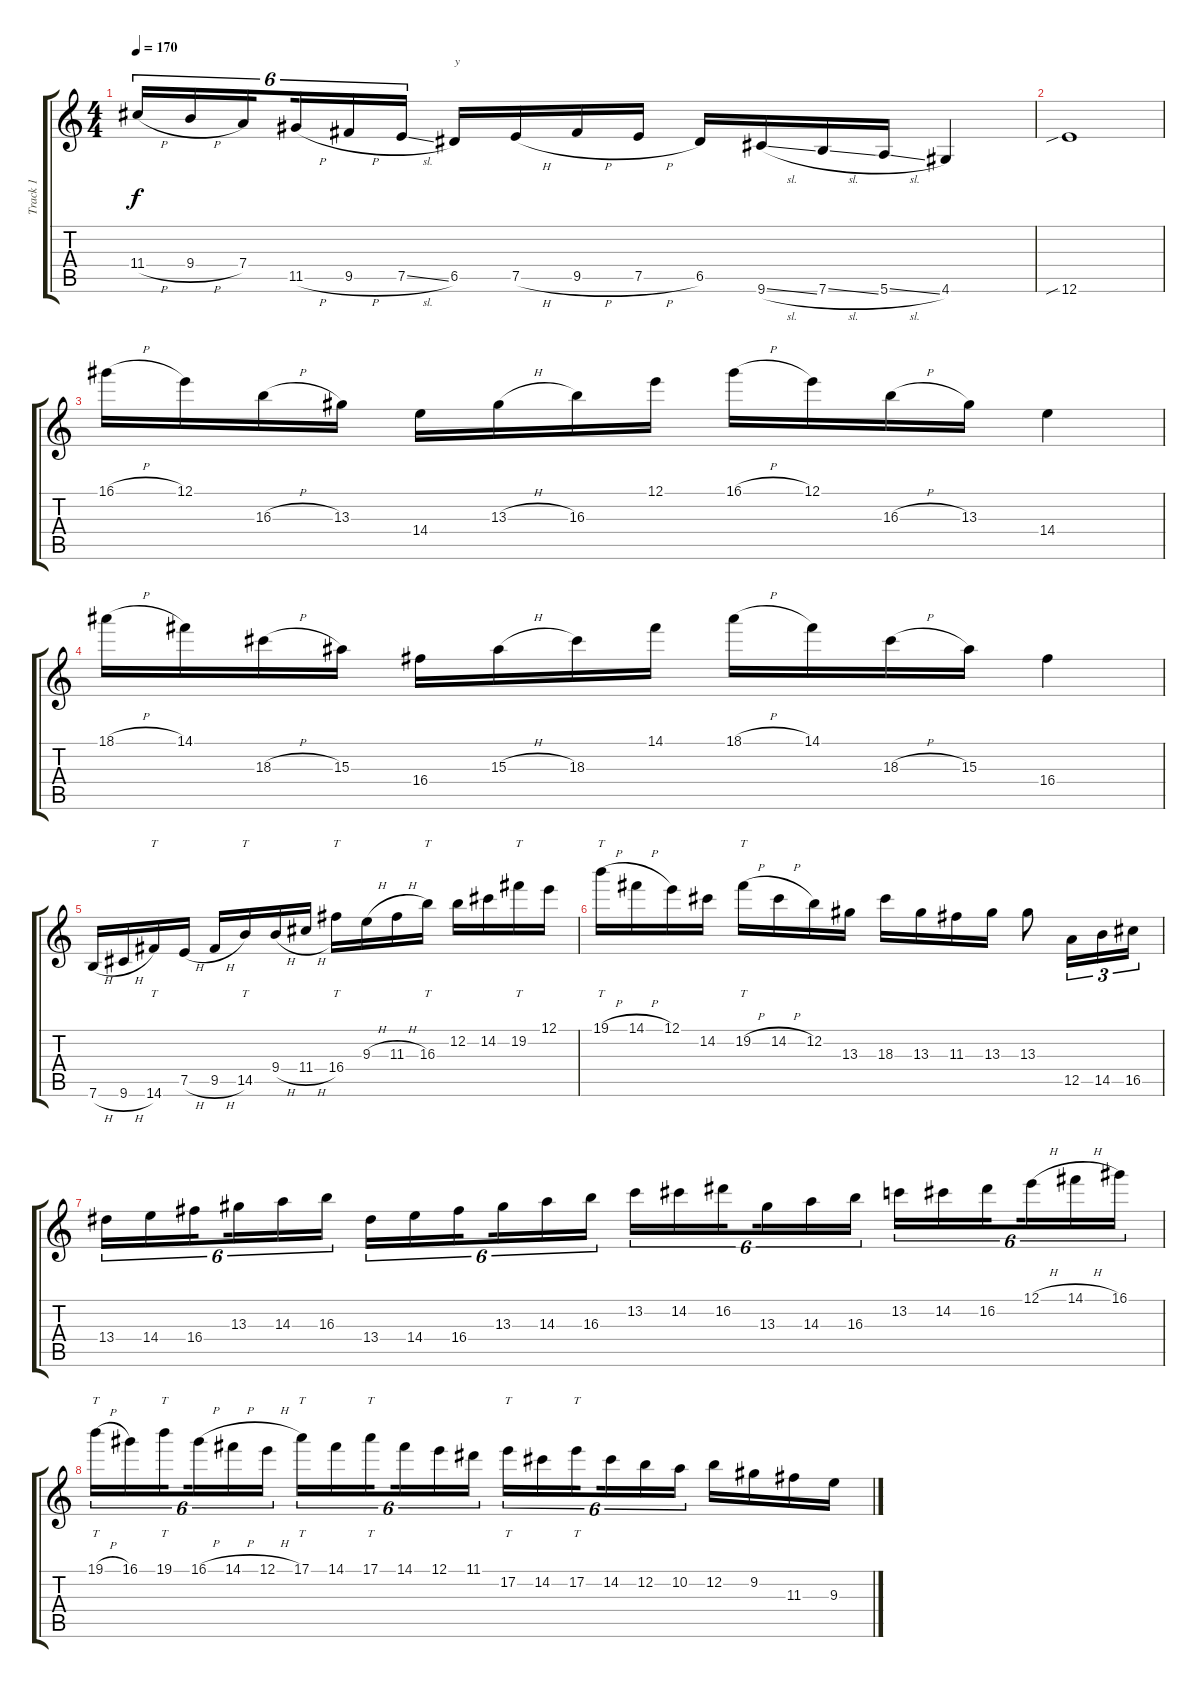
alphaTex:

\track ("Track 1" "Track 1") {instrument overdrivenguitar}
\staff {score tabs}
\tuning (E4 B3 G3 D3 A2 E2) {hide}
\ts (4 4)
\tempo 170
\clef g2
\ks c
11.4{h}.16{tu (6 4) dy f} 9.4{h}.16{tu (6 4)} 7.4.16{tu (6 4) beam splitsecondary} 11.5{h}.16{tu (6 4)} 9.5{h}.16{tu (6 4)} 7.5{sl}.16{tu (6 4)} 6.5.16{txt "y"} 7.5{h}.16 9.5{h}.16 7.5{h}.16 6.5.16 9.6{sl}.16 7.6{sl}.16 5.6{sl}.16 4.6.4 |
12.6{sib}.1 |
16.1{h}.16 12.1.16 16.3{h}.16 13.3.16 14.4.16 13.3{h}.16 16.3.16 12.1.16 16.1{h}.16 12.1.16 16.3{h}.16 13.3.16 14.4.4 |
18.1{h}.16 14.1.16 18.3{h}.16 15.3.16 16.4.16 15.3{h}.16 18.3.16 14.1.16 18.1{h}.16 14.1.16 18.3{h}.16 15.3.16 16.4.4 |
7.6{h}.16 9.6{h}.16 14.6.16{tt} 7.5{h}.16 9.5{h}.16 14.5.16{tt} 9.4{h}.16 11.4{h}.16 16.4.16{tt} 9.3{h}.16 11.3{h}.16 16.3.16{tt} 12.2.16 14.2.16 19.2.16{tt} 12.1.16 |
19.1{h}.16{tt} 14.1{h}.16 12.1.16 14.2.16 19.2{h}.16{tt} 14.2{h}.16 12.2.16 13.3.16 18.3.16 13.3.16 11.3.16 13.3.16 13.3.8 12.5.16{tu (3 2)} 14.5.16{tu (3 2)} 16.5.16{tu (3 2)} |
13.4.16{tu (6 4)} 14.4.16{tu (6 4)} 16.4.16{tu (6 4) beam splitsecondary} 13.3.16{tu (6 4)} 14.3.16{tu (6 4)} 16.3.16{tu (6 4)} 13.4.16{tu (6 4)} 14.4.16{tu (6 4)} 16.4.16{tu (6 4) beam splitsecondary} 13.3.16{tu (6 4)} 14.3.16{tu (6 4)} 16.3.16{tu (6 4)} 13.2.16{tu (6 4)} 14.2.16{tu (6 4)} 16.2.16{tu (6 4) beam splitsecondary} 13.3.16{tu (6 4)} 14.3.16{tu (6 4)} 16.3.16{tu (6 4)} 13.2.16{tu (6 4)} 14.2.16{tu (6 4)} 16.2.16{tu (6 4) beam splitsecondary} 12.1{h}.16{tu (6 4)} 14.1{h}.16{tu (6 4)} 16.1.16{tu (6 4)} |
19.1{h}.16{tt tu (6 4)} 16.1.16{tu (6 4)} 19.1.16{tt tu (6 4) beam splitsecondary} 16.1{h}.16{tu (6 4)} 14.1{h}.16{tu (6 4)} 12.1{h}.16{tu (6 4)} 17.1.16{tt tu (6 4)} 14.1.16{tu (6 4)} 17.1.16{tt tu (6 4) beam splitsecondary} 14.1.16{tu (6 4)} 12.1.16{tu (6 4)} 11.1.16{tu (6 4)} 17.2.16{tt tu (6 4)} 14.2.16{tu (6 4)} 17.2.16{tt tu (6 4) beam splitsecondary} 14.2.16{tu (6 4)} 12.2.16{tu (6 4)} 10.2.16{tu (6 4)} 12.2.16 9.2.16 11.3.16 9.3.16
